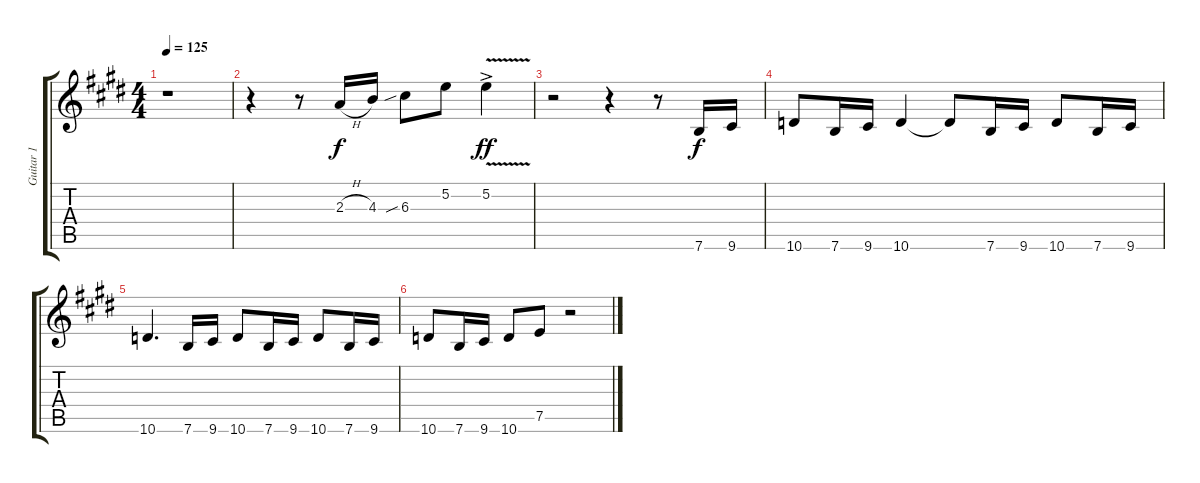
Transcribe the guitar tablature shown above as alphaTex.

\track ("Guitar 1" "Guitar 1") {instrument electricguitarjazz}
\staff {score tabs}
\tuning (E4 B3 G3 D3 A2 E2) {hide}
\ts (4 4)
\tempo 125
\clef g2
\ks e
r.1{dy f} |
r.4 r.8 2.3{h}.16 4.3.16 6.3{sib}.8 5.2.8 5.2{v ac}.4{dy ff} |
r.2 r.4 r.8 7.6.16{dy f} 9.6.16 |
10.6.8 7.6.16 9.6.16 10.6.4 10.6{t}.8 7.6.16 9.6.16 10.6.8 7.6.16 9.6.16 |
10.6.4{d} 7.6.16 9.6.16 10.6.8 7.6.16 9.6.16 10.6.8 7.6.16 9.6.16 |
10.6.8 7.6.16 9.6.16 10.6.8 7.5.8 r.2
